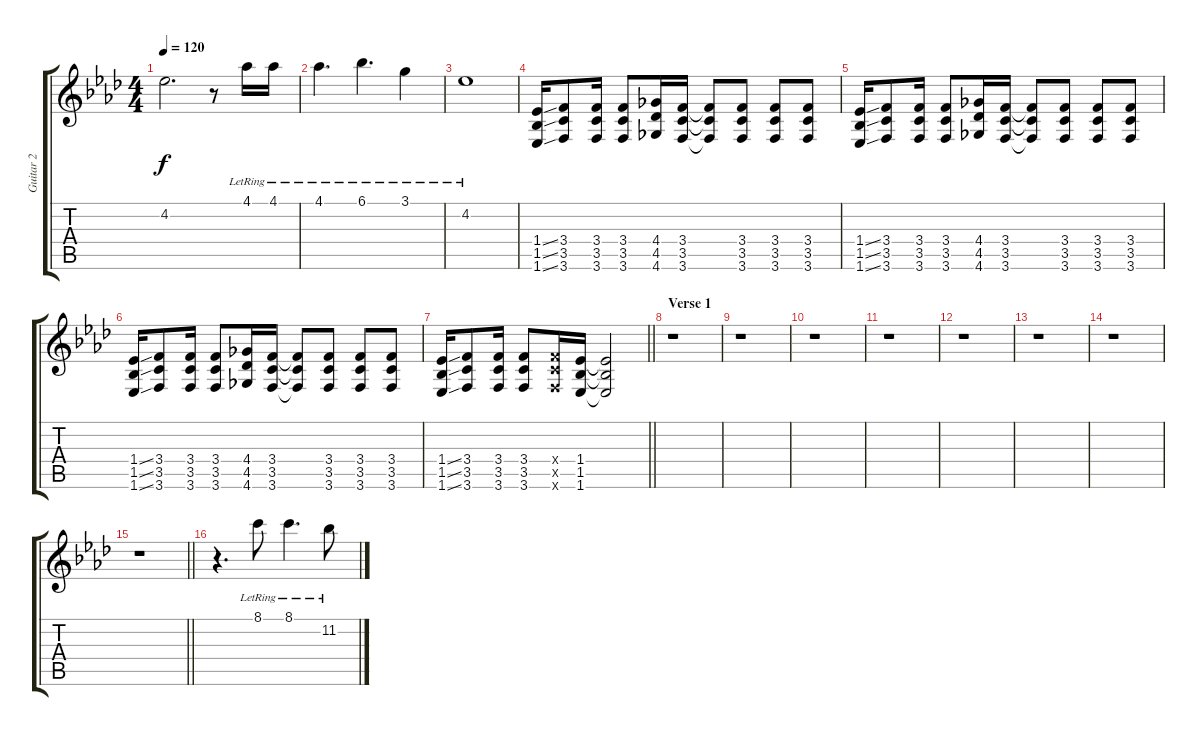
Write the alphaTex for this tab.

\track ("Guitar 2" "Guitar 2") {instrument distortionguitar}
\staff {score tabs}
\tuning (E4 B3 G3 D3 A2 D2) {hide}
\ts (4 4)
\tempo 120
\clef g2
\ks fminor
4.2{t}.2{d dy f} r.8 4.1{lr}.16 4.1{lr}.16 |
4.1{lr}.4{d} 6.1{lr}.4{d} 3.1{lr}.4 |
4.2{lr}.1 |
(1.4{ss} 1.5{ss} 1.6{ss}).16{volume 14 balance 0 instrument distortionguitar} (3.4 3.5 3.6).8 (3.4 3.5 3.6).16 (3.4 3.5 3.6).8 (4.4 4.5 4.6).16 (3.4 3.5 3.6).16 (3.4{t} 3.5{t} 3.6{t}).8 (3.4 3.5 3.6).8 (3.4 3.5 3.6).8 (3.4 3.5 3.6).8 |
(1.4{ss} 1.5{ss} 1.6{ss}).16 (3.4 3.5 3.6).8 (3.4 3.5 3.6).16 (3.4 3.5 3.6).8 (4.4 4.5 4.6).16 (3.4 3.5 3.6).16 (3.4{t} 3.5{t} 3.6{t}).8 (3.4 3.5 3.6).8 (3.4 3.5 3.6).8 (3.4 3.5 3.6).8 |
(1.4{ss} 1.5{ss} 1.6{ss}).16 (3.4 3.5 3.6).8 (3.4 3.5 3.6).16 (3.4 3.5 3.6).8 (4.4 4.5 4.6).16 (3.4 3.5 3.6).16 (3.4{t} 3.5{t} 3.6{t}).8 (3.4 3.5 3.6).8 (3.4 3.5 3.6).8 (3.4 3.5 3.6).8 |
\barLineRight lightlight
(1.4{ss} 1.5{ss} 1.6{ss}).16 (3.4 3.5 3.6).8 (3.4 3.5 3.6).16 (3.4 3.5 3.6).8 (3.4{x} 3.5{x} 3.6{x}).16 (1.4 1.5 1.6).16 (1.4{t} 1.5{t} 1.6{t}).2 |
\section ("" "Verse 1")
r.1 |
r.1 |
r.1 |
r.1 |
r.1 |
r.1 |
r.1 |
\barLineRight lightlight
r.1 |
r.4{d instrument electricguitarjazz} 8.1{lr}.8 8.1{lr}.4{d} 11.2{lr}.8
